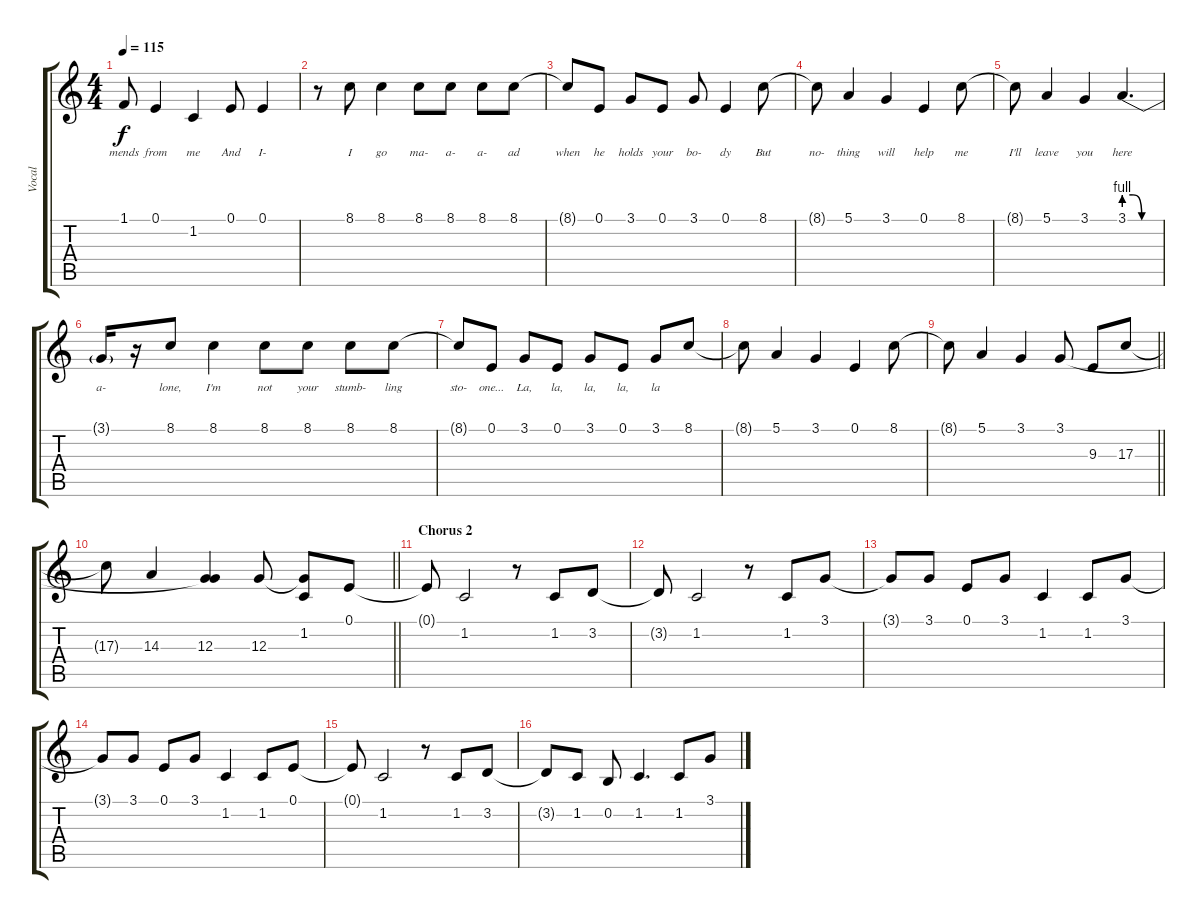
\track ("Vocal" "Vocal") {instrument oboe}
\staff {score tabs}
\tuning (E4 B3 G3 D3 A2 E2) {hide}
\ts (4 4)
\tempo 115
\clef g2
\ks c
1.1{t}.8{lyrics (0 "mends") lyrics (1 "") lyrics (2 "") lyrics (3 "") lyrics (4 "") dy f} 0.1.4{lyrics (0 "from") lyrics (1 "") lyrics (2 "") lyrics (3 "") lyrics (4 "")} 1.2.4{lyrics (0 "me") lyrics (1 "") lyrics (2 "") lyrics (3 "") lyrics (4 "")} 0.1.8{lyrics (0 "And") lyrics (1 "") lyrics (2 "") lyrics (3 "") lyrics (4 "")} 0.1.4{lyrics (0 "I-") lyrics (1 "") lyrics (2 "") lyrics (3 "") lyrics (4 "")} |
r.8 8.1.8{lyrics (0 "I") lyrics (1 "") lyrics (2 "") lyrics (3 "") lyrics (4 "")} 8.1.4{lyrics (0 "go") lyrics (1 "") lyrics (2 "") lyrics (3 "") lyrics (4 "")} 8.1.8{lyrics (0 "ma-") lyrics (1 "") lyrics (2 "") lyrics (3 "") lyrics (4 "")} 8.1.8{lyrics (0 "a-") lyrics (1 "") lyrics (2 "") lyrics (3 "") lyrics (4 "")} 8.1.8{lyrics (0 "a-") lyrics (1 "") lyrics (2 "") lyrics (3 "") lyrics (4 "")} 8.1.8{lyrics (0 "ad") lyrics (1 "") lyrics (2 "") lyrics (3 "") lyrics (4 "")} |
8.1{t}.8{lyrics (0 "when") lyrics (1 "") lyrics (2 "") lyrics (3 "") lyrics (4 "")} 0.1.8{lyrics (0 "he") lyrics (1 "") lyrics (2 "") lyrics (3 "") lyrics (4 "")} 3.1.8{lyrics (0 "holds") lyrics (1 "") lyrics (2 "") lyrics (3 "") lyrics (4 "")} 0.1.8{lyrics (0 "your") lyrics (1 "") lyrics (2 "") lyrics (3 "") lyrics (4 "")} 3.1.8{lyrics (0 "bo-") lyrics (1 "") lyrics (2 "") lyrics (3 "") lyrics (4 "")} 0.1.4{lyrics (0 "dy") lyrics (1 "") lyrics (2 "") lyrics (3 "") lyrics (4 "")} 8.1.8{lyrics (0 "But") lyrics (1 "") lyrics (2 "") lyrics (3 "") lyrics (4 "")} |
8.1{t}.8{lyrics (0 "no-") lyrics (1 "") lyrics (2 "") lyrics (3 "") lyrics (4 "")} 5.1.4{lyrics (0 "thing") lyrics (1 "") lyrics (2 "") lyrics (3 "") lyrics (4 "")} 3.1.4{lyrics (0 "will") lyrics (1 "") lyrics (2 "") lyrics (3 "") lyrics (4 "")} 0.1.4{lyrics (0 "help") lyrics (1 "") lyrics (2 "") lyrics (3 "") lyrics (4 "")} 8.1.8{lyrics (0 "me") lyrics (1 "") lyrics (2 "") lyrics (3 "") lyrics (4 "")} |
8.1{t}.8{lyrics (0 "I'll") lyrics (1 "") lyrics (2 "") lyrics (3 "") lyrics (4 "")} 5.1.4{lyrics (0 "leave") lyrics (1 "") lyrics (2 "") lyrics (3 "") lyrics (4 "")} 3.1.4{lyrics (0 "you") lyrics (1 "") lyrics (2 "") lyrics (3 "") lyrics (4 "")} 3.1{be (custom 0 4 15 4 30 0 60 0)}.4{d lyrics (0 "here") lyrics (1 "") lyrics (2 "") lyrics (3 "") lyrics (4 "")} |
3.1{t}.16{lyrics (0 "a-") lyrics (1 "") lyrics (2 "") lyrics (3 "") lyrics (4 "")} r.16 8.1.8{lyrics (0 "lone,") lyrics (1 "") lyrics (2 "") lyrics (3 "") lyrics (4 "")} 8.1.4{lyrics (0 "I'm") lyrics (1 "") lyrics (2 "") lyrics (3 "") lyrics (4 "")} 8.1.8{lyrics (0 "not") lyrics (1 "") lyrics (2 "") lyrics (3 "") lyrics (4 "")} 8.1.8{lyrics (0 "your") lyrics (1 "") lyrics (2 "") lyrics (3 "") lyrics (4 "")} 8.1.8{lyrics (0 "stumb-") lyrics (1 "") lyrics (2 "") lyrics (3 "") lyrics (4 "")} 8.1.8{lyrics (0 "ling") lyrics (1 "") lyrics (2 "") lyrics (3 "") lyrics (4 "")} |
8.1{t}.8{lyrics (0 "sto-") lyrics (1 "") lyrics (2 "") lyrics (3 "") lyrics (4 "")} 0.1.8{lyrics (0 "one...") lyrics (1 "") lyrics (2 "") lyrics (3 "") lyrics (4 "")} 3.1.8{lyrics (0 "La,") lyrics (1 "") lyrics (2 "") lyrics (3 "") lyrics (4 "")} 0.1.8{lyrics (0 "la,") lyrics (1 "") lyrics (2 "") lyrics (3 "") lyrics (4 "")} 3.1.8{lyrics (0 "la,") lyrics (1 "") lyrics (2 "") lyrics (3 "") lyrics (4 "")} 0.1.8{lyrics (0 "la,") lyrics (1 "") lyrics (2 "") lyrics (3 "") lyrics (4 "")} 3.1.8{lyrics (0 "la") lyrics (1 "") lyrics (2 "") lyrics (3 "") lyrics (4 "")} 8.1.8 |
8.1{t}.8 5.1.4 3.1.4 0.1.4 8.1.8 |
\barLineRight lightlight
8.1{t}.8 5.1.4 3.1.4 3.1.8 9.3.8 17.3.8 |
\barLineRight lightlight
17.3{t}.8 14.3.4 (3.1{t} 12.3).4 12.3.8 (1.2 12.3{t}).8 0.1.8 |
\section ("" "Chorus 2")
0.1{t}.8 1.2.2 r.8 1.2.8 3.2.8 |
3.2{t}.8 1.2.2 r.8 1.2.8 3.1.8 |
3.1{t}.8 3.1.8 0.1.8 3.1.8 1.2.4 1.2.8 3.1.8 |
3.1{t}.8 3.1.8 0.1.8 3.1.8 1.2.4 1.2.8 0.1.8 |
0.1{t}.8 1.2.2 r.8 1.2.8 3.2.8 |
3.2{t}.8 1.2.8 0.2.8 1.2.4{d} 1.2.8 3.1.8
